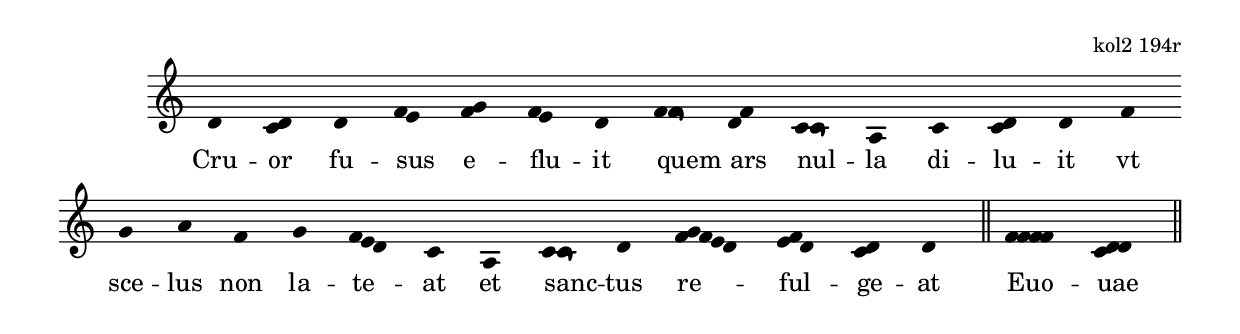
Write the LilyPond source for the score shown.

\version "2.19.32"

\include "../lib/synopsis.ily"

\score {
  \transpose c c' {
    \plainchant
    d \melisma { c d } \bar "" d \melisma { f e } \bar "" \melisma { f g } \melisma { f e } d \bar "" \melisma { f \strophicus f } \bar "" \melisma { d f } \bar "" \melisma { c \strophicus c } a, \bar "" c \melisma { c d } d \bar "" f \bar "" g a \bar "" f \bar "" g \melisma { f e d } c \bar "" a, \bar "" \melisma { c \strophicus c } d \bar "" \melisma { f g f e d } \melisma { e f d } \melisma { c d } d \bar "||" \melisma { f f f f } \melisma { c d d } \bar "||"
  }
  \addlyrics {
    Cru -- or fu -- sus e -- flu -- it quem ars nul -- la di -- lu -- it vt sce -- lus non la -- te -- at et sanc -- tus re -- ful -- ge -- at Euo -- uae
  }
  \header {
    fontes = "kol2 194r"
  }
}
